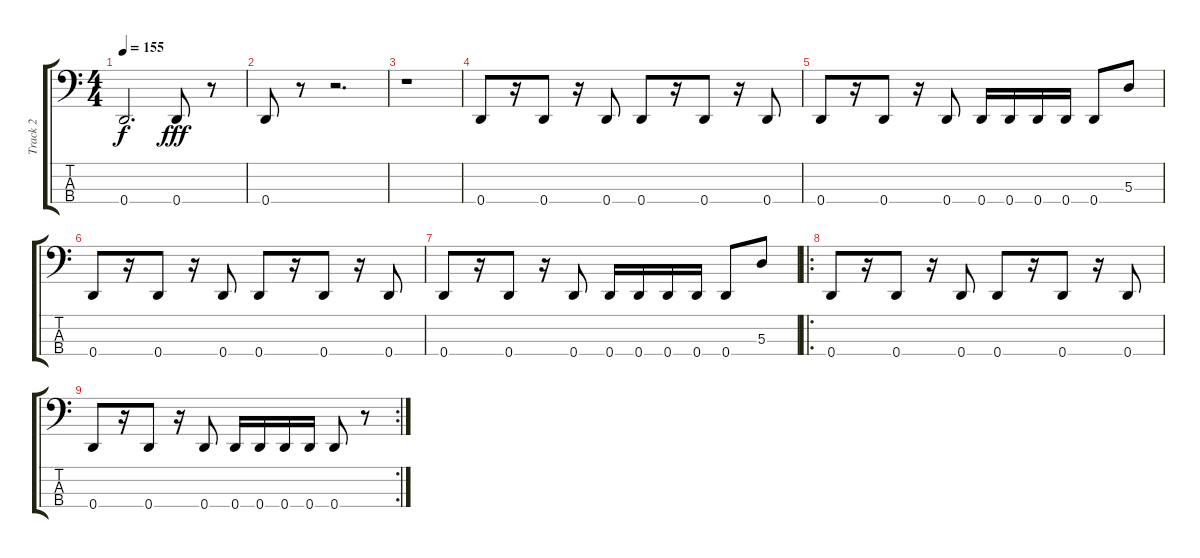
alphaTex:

\track ("Track 2" "Track 2") {mute instrument electricbassfinger}
\staff {score tabs}
\tuning (G2 D2 A1 D1) {hide}
\ts (4 4)
\tempo 155
\clef f4
\ks c
0.4{t}.2{d dy f} 0.4.8{dy fff} r.8 |
0.4.8 r.8 r.2{d} |
r.1 |
0.4.8 r.16 0.4.8 r.16 0.4.8 0.4.8 r.16 0.4.8 r.16 0.4.8 |
0.4.8 r.16 0.4.8 r.16 0.4.8 0.4.16 0.4.16 0.4.16 0.4.16 0.4.8 5.3.8 |
0.4.8 r.16 0.4.8 r.16 0.4.8 0.4.8 r.16 0.4.8 r.16 0.4.8 |
0.4.8 r.16 0.4.8 r.16 0.4.8 0.4.16 0.4.16 0.4.16 0.4.16 0.4.8 5.3.8 |
\ro
0.4.8 r.16 0.4.8 r.16 0.4.8 0.4.8 r.16 0.4.8 r.16 0.4.8 |
\rc 2
0.4.8 r.16 0.4.8 r.16 0.4.8 0.4.16 0.4.16 0.4.16 0.4.16 0.4.8 r.8
